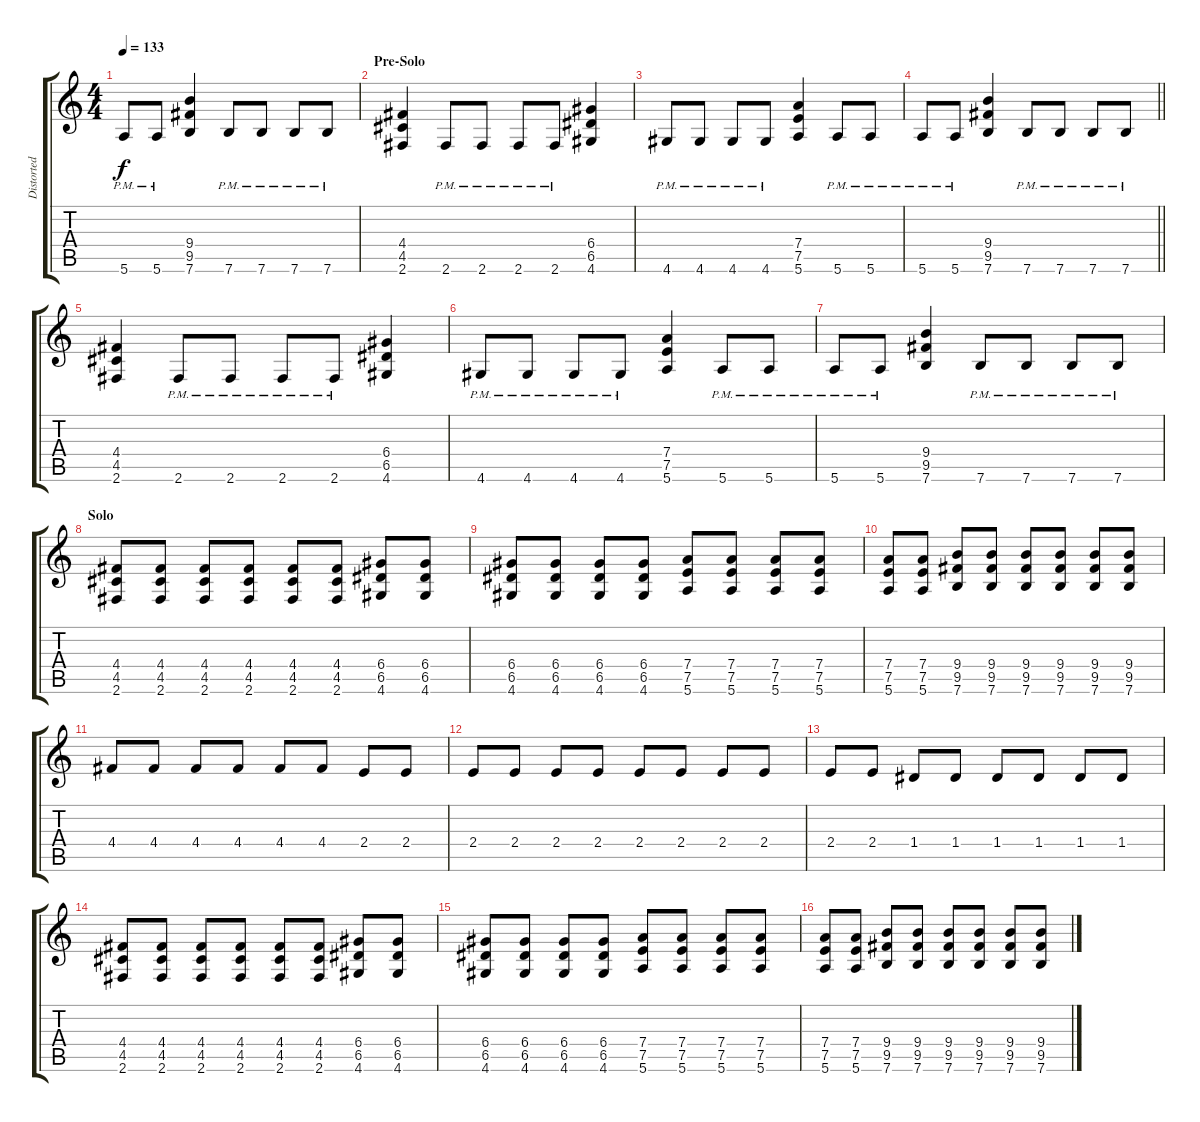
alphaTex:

\track ("Distorted Guitar 2 [Rick Nielsen]" "Distorted ") {instrument distortionguitar}
\staff {score tabs}
\tuning (E4 B3 G3 D3 A2 E2) {hide}
\ts (4 4)
\tempo 133
\clef g2
\ks c
5.6{pm}.8{dy f} 5.6{pm}.8 (9.4 9.5 7.6).4 7.6{pm}.8 7.6{pm}.8 7.6{pm}.8 7.6{pm}.8 |
\section ("" "Pre-Solo")
(4.4 4.5 2.6).4 2.6{pm}.8 2.6{pm}.8 2.6{pm}.8 2.6{pm}.8 (6.4 6.5 4.6).4 |
4.6{pm}.8 4.6{pm}.8 4.6{pm}.8 4.6{pm}.8 (7.4 7.5 5.6).4 5.6{pm}.8 5.6{pm}.8 |
\barLineRight lightlight
5.6{pm}.8 5.6{pm}.8 (9.4 9.5 7.6).4 7.6{pm}.8 7.6{pm}.8 7.6{pm}.8 7.6{pm}.8 |
(4.4 4.5 2.6).4 2.6{pm}.8 2.6{pm}.8 2.6{pm}.8 2.6{pm}.8 (6.4 6.5 4.6).4 |
4.6{pm}.8 4.6{pm}.8 4.6{pm}.8 4.6{pm}.8 (7.4 7.5 5.6).4 5.6{pm}.8 5.6{pm}.8 |
5.6{pm}.8 5.6{pm}.8 (9.4 9.5 7.6).4 7.6{pm}.8 7.6{pm}.8 7.6{pm}.8 7.6{pm}.8 |
\section ("" "Solo")
(4.4 4.5 2.6).8 (4.4 4.5 2.6).8 (4.4 4.5 2.6).8 (4.4 4.5 2.6).8 (4.4 4.5 2.6).8 (4.4 4.5 2.6).8 (6.4 6.5 4.6).8 (6.4 6.5 4.6).8 |
(6.4 6.5 4.6).8 (6.4 6.5 4.6).8 (6.4 6.5 4.6).8 (6.4 6.5 4.6).8 (7.4 7.5 5.6).8 (7.4 7.5 5.6).8 (7.4 7.5 5.6).8 (7.4 7.5 5.6).8 |
(7.4 7.5 5.6).8 (7.4 7.5 5.6).8 (9.4 9.5 7.6).8 (9.4 9.5 7.6).8 (9.4 9.5 7.6).8 (9.4 9.5 7.6).8 (9.4 9.5 7.6).8 (9.4 9.5 7.6).8 |
4.4.8 4.4.8 4.4.8 4.4.8 4.4.8 4.4.8 2.4.8 2.4.8 |
2.4.8 2.4.8 2.4.8 2.4.8 2.4.8 2.4.8 2.4.8 2.4.8 |
2.4.8 2.4.8 1.4.8 1.4.8 1.4.8 1.4.8 1.4.8 1.4.8 |
(4.4 4.5 2.6).8 (4.4 4.5 2.6).8 (4.4 4.5 2.6).8 (4.4 4.5 2.6).8 (4.4 4.5 2.6).8 (4.4 4.5 2.6).8 (6.4 6.5 4.6).8 (6.4 6.5 4.6).8 |
(6.4 6.5 4.6).8 (6.4 6.5 4.6).8 (6.4 6.5 4.6).8 (6.4 6.5 4.6).8 (7.4 7.5 5.6).8 (7.4 7.5 5.6).8 (7.4 7.5 5.6).8 (7.4 7.5 5.6).8 |
(7.4 7.5 5.6).8 (7.4 7.5 5.6).8 (9.4 9.5 7.6).8 (9.4 9.5 7.6).8 (9.4 9.5 7.6).8 (9.4 9.5 7.6).8 (9.4 9.5 7.6).8 (9.4 9.5 7.6).8
